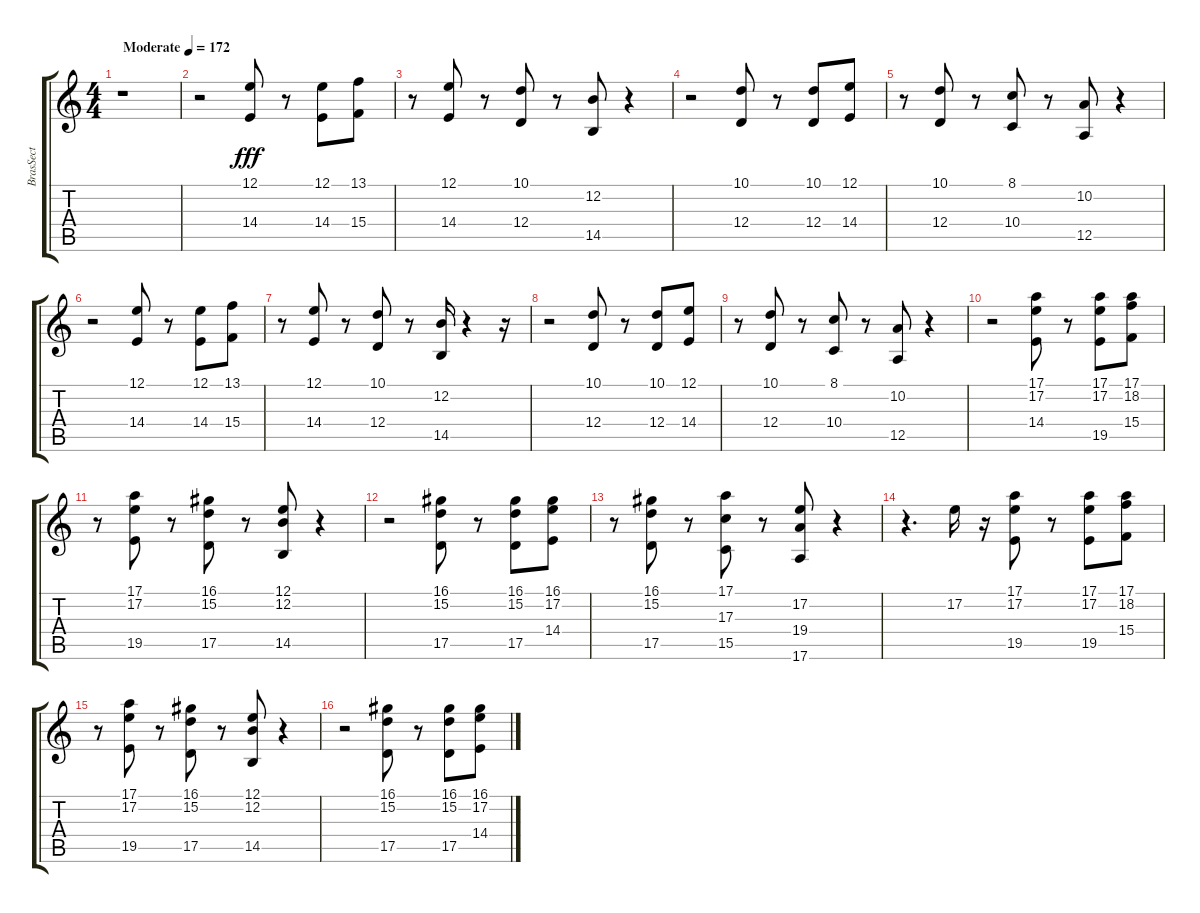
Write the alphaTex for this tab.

\track ("BrasSect" "BrasSect") {instrument brasssection}
\staff {score tabs}
\tuning (E4 B3 G3 D3 A2 E2) {hide}
\ts (4 4)
\tempo (172 "Moderate")
\clef g2
\ks c
r.1{dy fff instrument brasssection} |
r.2 (12.1 14.4).8 r.8 (12.1 14.4).8 (13.1 15.4).8 |
r.8 (12.1 14.4).8 r.8 (10.1 12.4).8 r.8 (12.2 14.5).8 r.4 |
r.2 (10.1 12.4).8 r.8 (10.1 12.4).8 (12.1 14.4).8 |
r.8 (10.1 12.4).8 r.8 (8.1 10.4).8 r.8 (10.2 12.5).8 r.4 |
r.2 (12.1 14.4).8 r.8 (12.1 14.4).8 (13.1 15.4).8 |
r.8 (12.1 14.4).8 r.8 (10.1 12.4).8 r.8 (12.2 14.5).16 r.4 r.16 |
r.2 (10.1 12.4).8 r.8 (10.1 12.4).8 (12.1 14.4).8 |
r.8 (10.1 12.4).8 r.8 (8.1 10.4).8 r.8 (10.2 12.5).8 r.4 |
r.2 (17.1 17.2 14.4).8 r.8 (17.1 17.2 19.5).8 (17.1 18.2 15.4).8 |
r.8 (17.1 17.2 19.5).8 r.8 (16.1 15.2 17.5).8 r.8 (12.1 12.2 14.5).8 r.4 |
r.2 (16.1 15.2 17.5).8 r.8 (16.1 15.2 17.5).8 (16.1 17.2 14.4).8 |
r.8 (16.1 15.2 17.5).8 r.8 (17.1 17.3 15.5).8 r.8 (17.2 19.4 17.6).8 r.4 |
r.4{d} 17.2.16 r.16 (17.1 17.2 19.5).8 r.8 (17.1 17.2 19.5).8 (17.1 18.2 15.4).8 |
r.8 (17.1 17.2 19.5).8 r.8 (16.1 15.2 17.5).8 r.8 (12.1 12.2 14.5).8 r.4 |
r.2 (16.1 15.2 17.5).8 r.8 (16.1 15.2 17.5).8 (16.1 17.2 14.4).8
